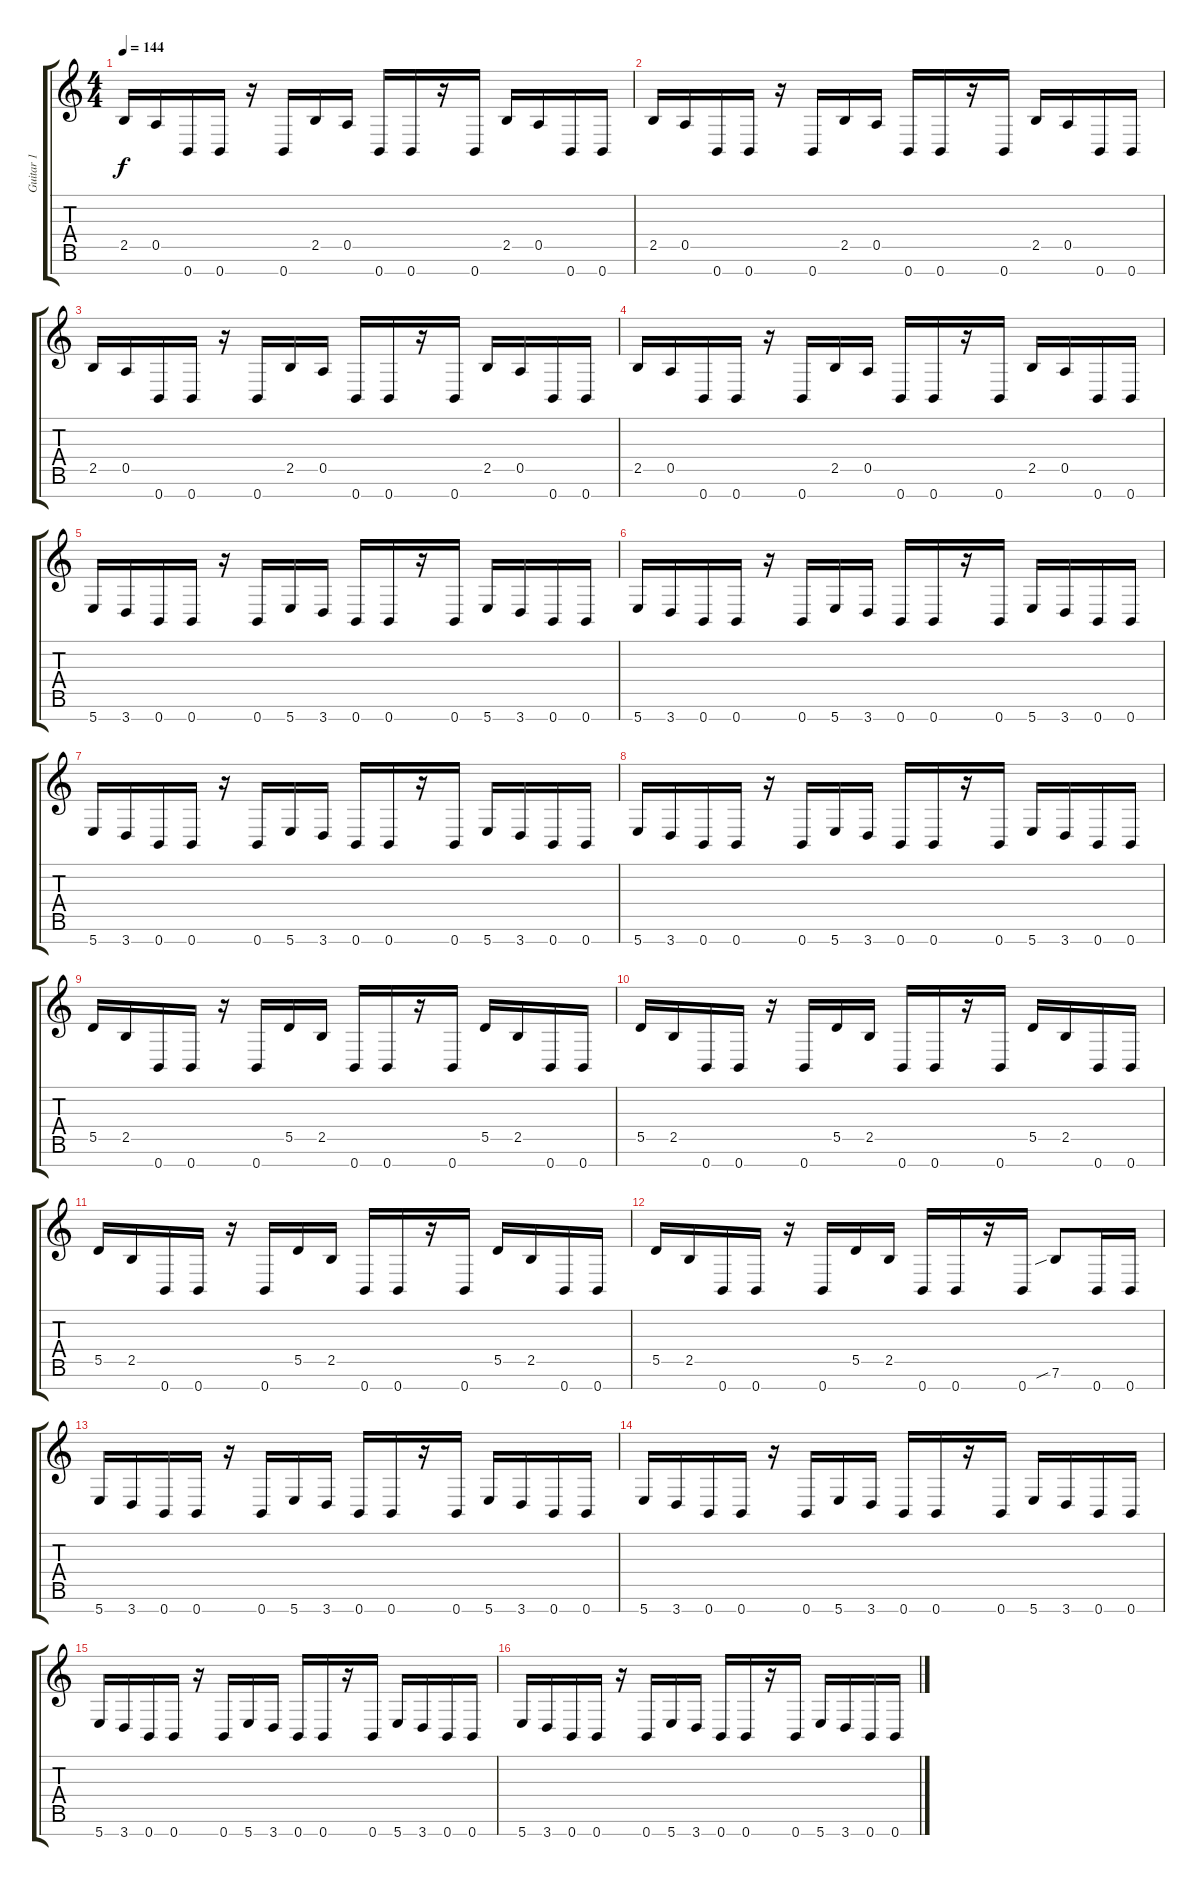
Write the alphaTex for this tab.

\track ("Guitar 1" "Guitar 1") {instrument distortionguitar}
\staff {score tabs}
\tuning (E4 B3 G3 D3 A2 E2 B1) {hide}
\ts (4 4)
\tempo 144
\clef g2
\ks c
2.5.16{dy f} 0.5.16 0.7.16 0.7.16 r.16 0.7.16 2.5.16 0.5.16 0.7.16 0.7.16 r.16 0.7.16 2.5.16 0.5.16 0.7.16 0.7.16 |
2.5.16 0.5.16 0.7.16 0.7.16 r.16 0.7.16 2.5.16 0.5.16 0.7.16 0.7.16 r.16 0.7.16 2.5.16 0.5.16 0.7.16 0.7.16 |
2.5.16 0.5.16 0.7.16 0.7.16 r.16 0.7.16 2.5.16 0.5.16 0.7.16 0.7.16 r.16 0.7.16 2.5.16 0.5.16 0.7.16 0.7.16 |
2.5.16 0.5.16 0.7.16 0.7.16 r.16 0.7.16 2.5.16 0.5.16 0.7.16 0.7.16 r.16 0.7.16 2.5.16 0.5.16 0.7.16 0.7.16 |
5.7.16 3.7.16 0.7.16 0.7.16 r.16 0.7.16 5.7.16 3.7.16 0.7.16 0.7.16 r.16 0.7.16 5.7.16 3.7.16 0.7.16 0.7.16 |
5.7.16 3.7.16 0.7.16 0.7.16 r.16 0.7.16 5.7.16 3.7.16 0.7.16 0.7.16 r.16 0.7.16 5.7.16 3.7.16 0.7.16 0.7.16 |
5.7.16 3.7.16 0.7.16 0.7.16 r.16 0.7.16 5.7.16 3.7.16 0.7.16 0.7.16 r.16 0.7.16 5.7.16 3.7.16 0.7.16 0.7.16 |
5.7.16 3.7.16 0.7.16 0.7.16 r.16 0.7.16 5.7.16 3.7.16 0.7.16 0.7.16 r.16 0.7.16 5.7.16 3.7.16 0.7.16 0.7.16 |
5.5.16 2.5.16 0.7.16 0.7.16 r.16 0.7.16 5.5.16 2.5.16 0.7.16 0.7.16 r.16 0.7.16 5.5.16 2.5.16 0.7.16 0.7.16 |
5.5.16 2.5.16 0.7.16 0.7.16 r.16 0.7.16 5.5.16 2.5.16 0.7.16 0.7.16 r.16 0.7.16 5.5.16 2.5.16 0.7.16 0.7.16 |
5.5.16 2.5.16 0.7.16 0.7.16 r.16 0.7.16 5.5.16 2.5.16 0.7.16 0.7.16 r.16 0.7.16 5.5.16 2.5.16 0.7.16 0.7.16 |
5.5.16 2.5.16 0.7.16 0.7.16 r.16 0.7.16 5.5.16 2.5.16 0.7.16 0.7.16 r.16 0.7.16 7.6{sib}.8 0.7.16 0.7.16 |
5.7.16 3.7.16 0.7.16 0.7.16 r.16 0.7.16 5.7.16 3.7.16 0.7.16 0.7.16 r.16 0.7.16 5.7.16 3.7.16 0.7.16 0.7.16 |
5.7.16 3.7.16 0.7.16 0.7.16 r.16 0.7.16 5.7.16 3.7.16 0.7.16 0.7.16 r.16 0.7.16 5.7.16 3.7.16 0.7.16 0.7.16 |
5.7.16 3.7.16 0.7.16 0.7.16 r.16 0.7.16 5.7.16 3.7.16 0.7.16 0.7.16 r.16 0.7.16 5.7.16 3.7.16 0.7.16 0.7.16 |
5.7.16 3.7.16 0.7.16 0.7.16 r.16 0.7.16 5.7.16 3.7.16 0.7.16 0.7.16 r.16 0.7.16 5.7.16 3.7.16 0.7.16 0.7.16
